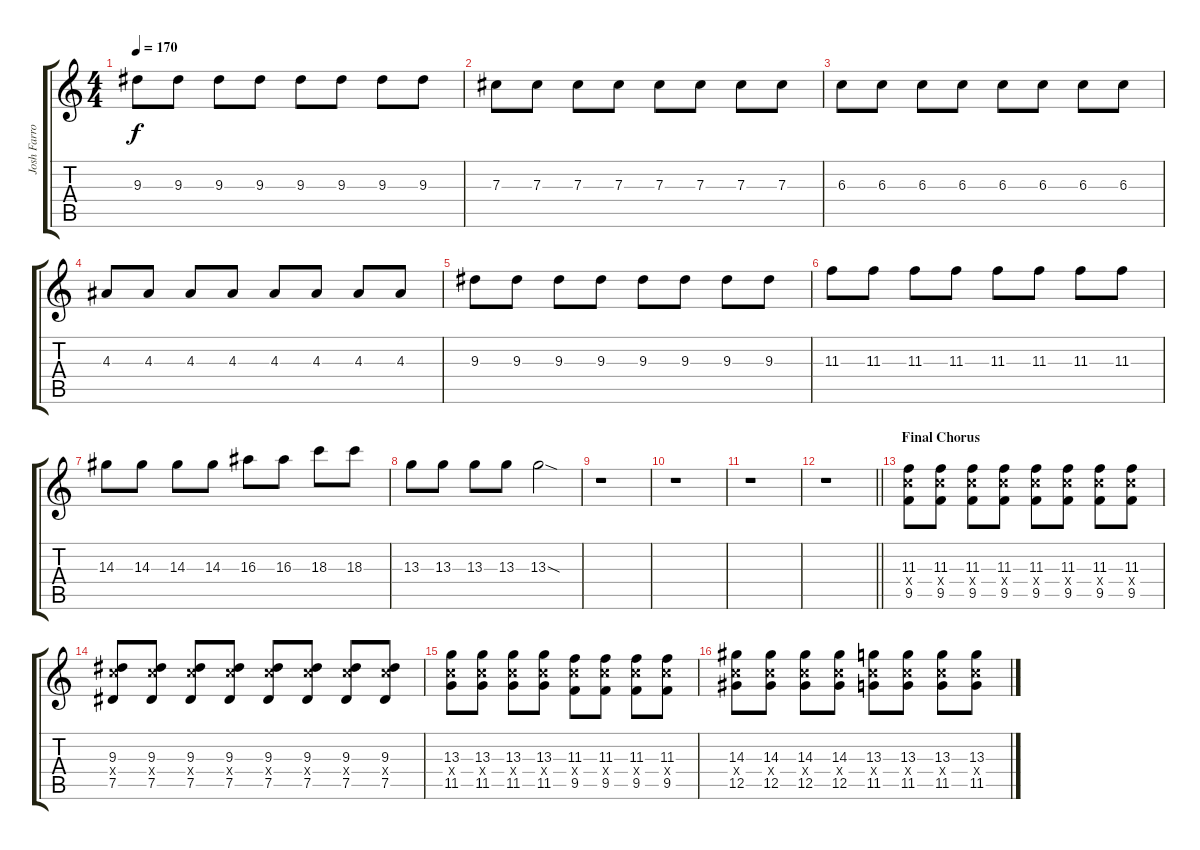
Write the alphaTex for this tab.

\track ("Josh Farro (Lead Guitar)" "Josh Farro") {instrument distortionguitar}
\staff {score tabs}
\tuning (Eb4 Bb3 Gb3 Db3 Ab2 Db2) {hide}
\ts (4 4)
\tempo 170
\clef g2
\ks c
9.3.8{dy f} 9.3.8 9.3.8 9.3.8 9.3.8 9.3.8 9.3.8 9.3.8 |
7.3.8 7.3.8 7.3.8 7.3.8 7.3.8 7.3.8 7.3.8 7.3.8 |
6.3.8 6.3.8 6.3.8 6.3.8 6.3.8 6.3.8 6.3.8 6.3.8 |
4.3.8 4.3.8 4.3.8 4.3.8 4.3.8 4.3.8 4.3.8 4.3.8 |
9.3.8 9.3.8 9.3.8 9.3.8{instrument distortionguitar} 9.3.8 9.3.8 9.3.8 9.3.8 |
11.3.8{instrument distortionguitar} 11.3.8 11.3.8 11.3.8 11.3.8 11.3.8 11.3.8 11.3.8 |
14.3.8 14.3.8 14.3.8 14.3.8 16.3.8 16.3.8 18.3.8 18.3.8 |
13.3.8 13.3.8 13.3.8 13.3.8 13.3{sod}.2 |
r.1 |
r.1 |
r.1 |
\barLineRight lightlight
r.1 |
\section ("" "Final Chorus")
(11.3 11.4{x} 9.5).8 (11.3 11.4{x} 9.5).8{instrument distortionguitar} (11.3 11.4{x} 9.5).8 (11.3 11.4{x} 9.5).8 (11.3 11.4{x} 9.5).8 (11.3 11.4{x} 9.5).8 (11.3 11.4{x} 9.5).8 (11.3 11.4{x} 9.5).8 |
(9.3 11.4{x} 7.5).8 (9.3 11.4{x} 7.5).8 (9.3 11.4{x} 7.5).8 (9.3 11.4{x} 7.5).8 (9.3 11.4{x} 7.5).8 (9.3 11.4{x} 7.5).8 (9.3 11.4{x} 7.5).8 (9.3 11.4{x} 7.5).8 |
(13.3 11.4{x} 11.5).8 (13.3 11.4{x} 11.5).8 (13.3 11.4{x} 11.5).8 (13.3 11.4{x} 11.5).8 (11.3 11.4{x} 9.5).8 (11.3 11.4{x} 9.5).8 (11.3 11.4{x} 9.5).8 (11.3 11.4{x} 9.5).8 |
(14.3 11.4{x} 12.5).8 (14.3 11.4{x} 12.5).8 (14.3 11.4{x} 12.5).8 (14.3 11.4{x} 12.5).8 (13.3 11.4{x} 11.5).8 (13.3 11.4{x} 11.5).8 (13.3 11.4{x} 11.5).8 (13.3 11.4{x} 11.5).8
